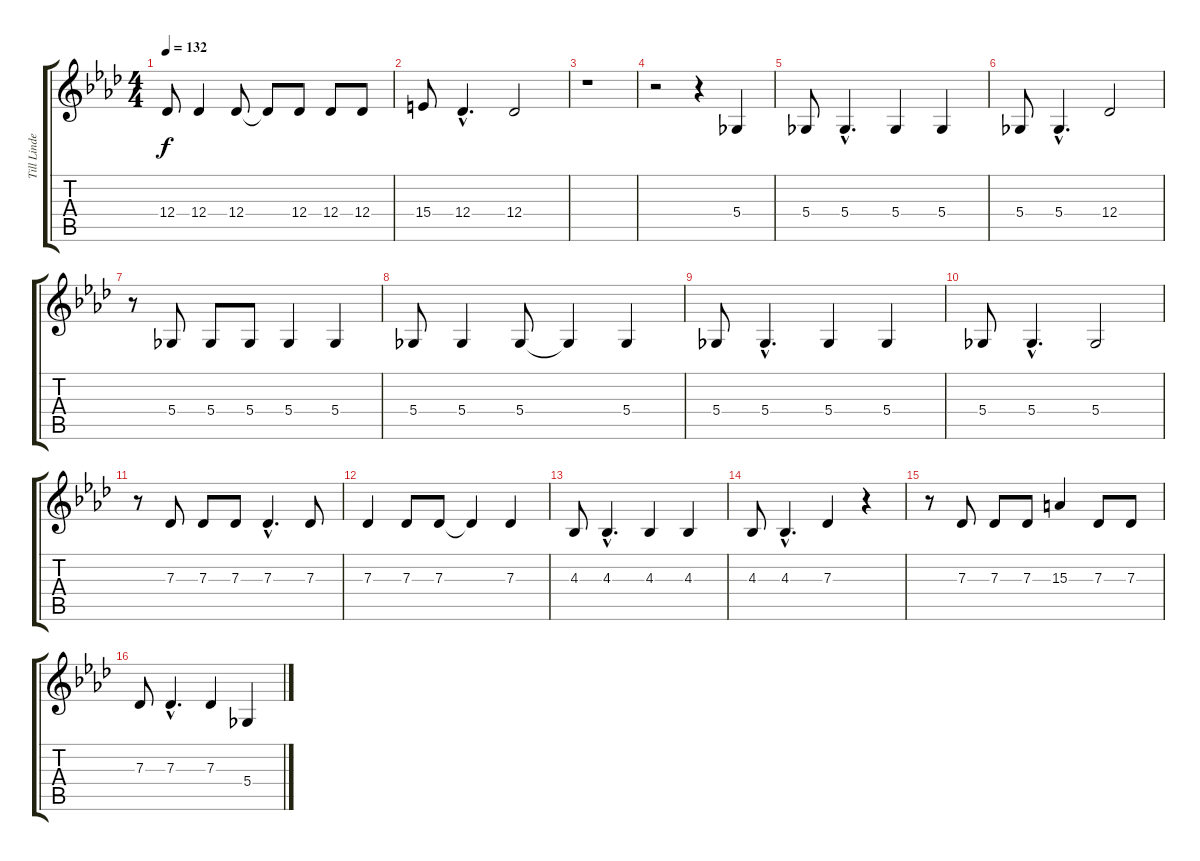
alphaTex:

\track ("Till Lindemann - Lyrics" "Till Linde") {instrument oboe}
\staff {score tabs}
\tuning (Eb4 Bb3 Gb3 Db3 Ab2 Eb2) {hide}
\ts (4 4)
\tempo 132
\clef g2
\ks fminor
12.4.8{dy f} 12.4.4 12.4.8 12.4{t}.8 12.4.8 12.4.8 12.4.8 |
15.4.8 12.4{hac}.4{d} 12.4.2 |
r.1 |
r.2 r.4 5.4.4 |
5.4.8 5.4{hac}.4{d} 5.4.4 5.4.4 |
5.4.8 5.4{hac}.4{d} 12.4.2 |
r.8 5.4.8 5.4.8 5.4.8 5.4.4 5.4.4 |
5.4.8 5.4.4 5.4.8 5.4{t}.4 5.4.4 |
5.4.8 5.4{hac}.4{d} 5.4.4 5.4.4 |
5.4.8 5.4{hac}.4{d} 5.4.2 |
r.8 7.3.8 7.3.8 7.3.8 7.3{hac}.4{d} 7.3.8 |
7.3.4 7.3.8 7.3.8 7.3{t}.4 7.3.4 |
4.3.8 4.3{hac}.4{d} 4.3.4 4.3.4 |
4.3.8 4.3{hac}.4{d} 7.3.4 r.4 |
r.8 7.3.8 7.3.8 7.3.8 15.3.4 7.3.8 7.3.8 |
7.3.8 7.3{hac}.4{d} 7.3.4 5.4.4
